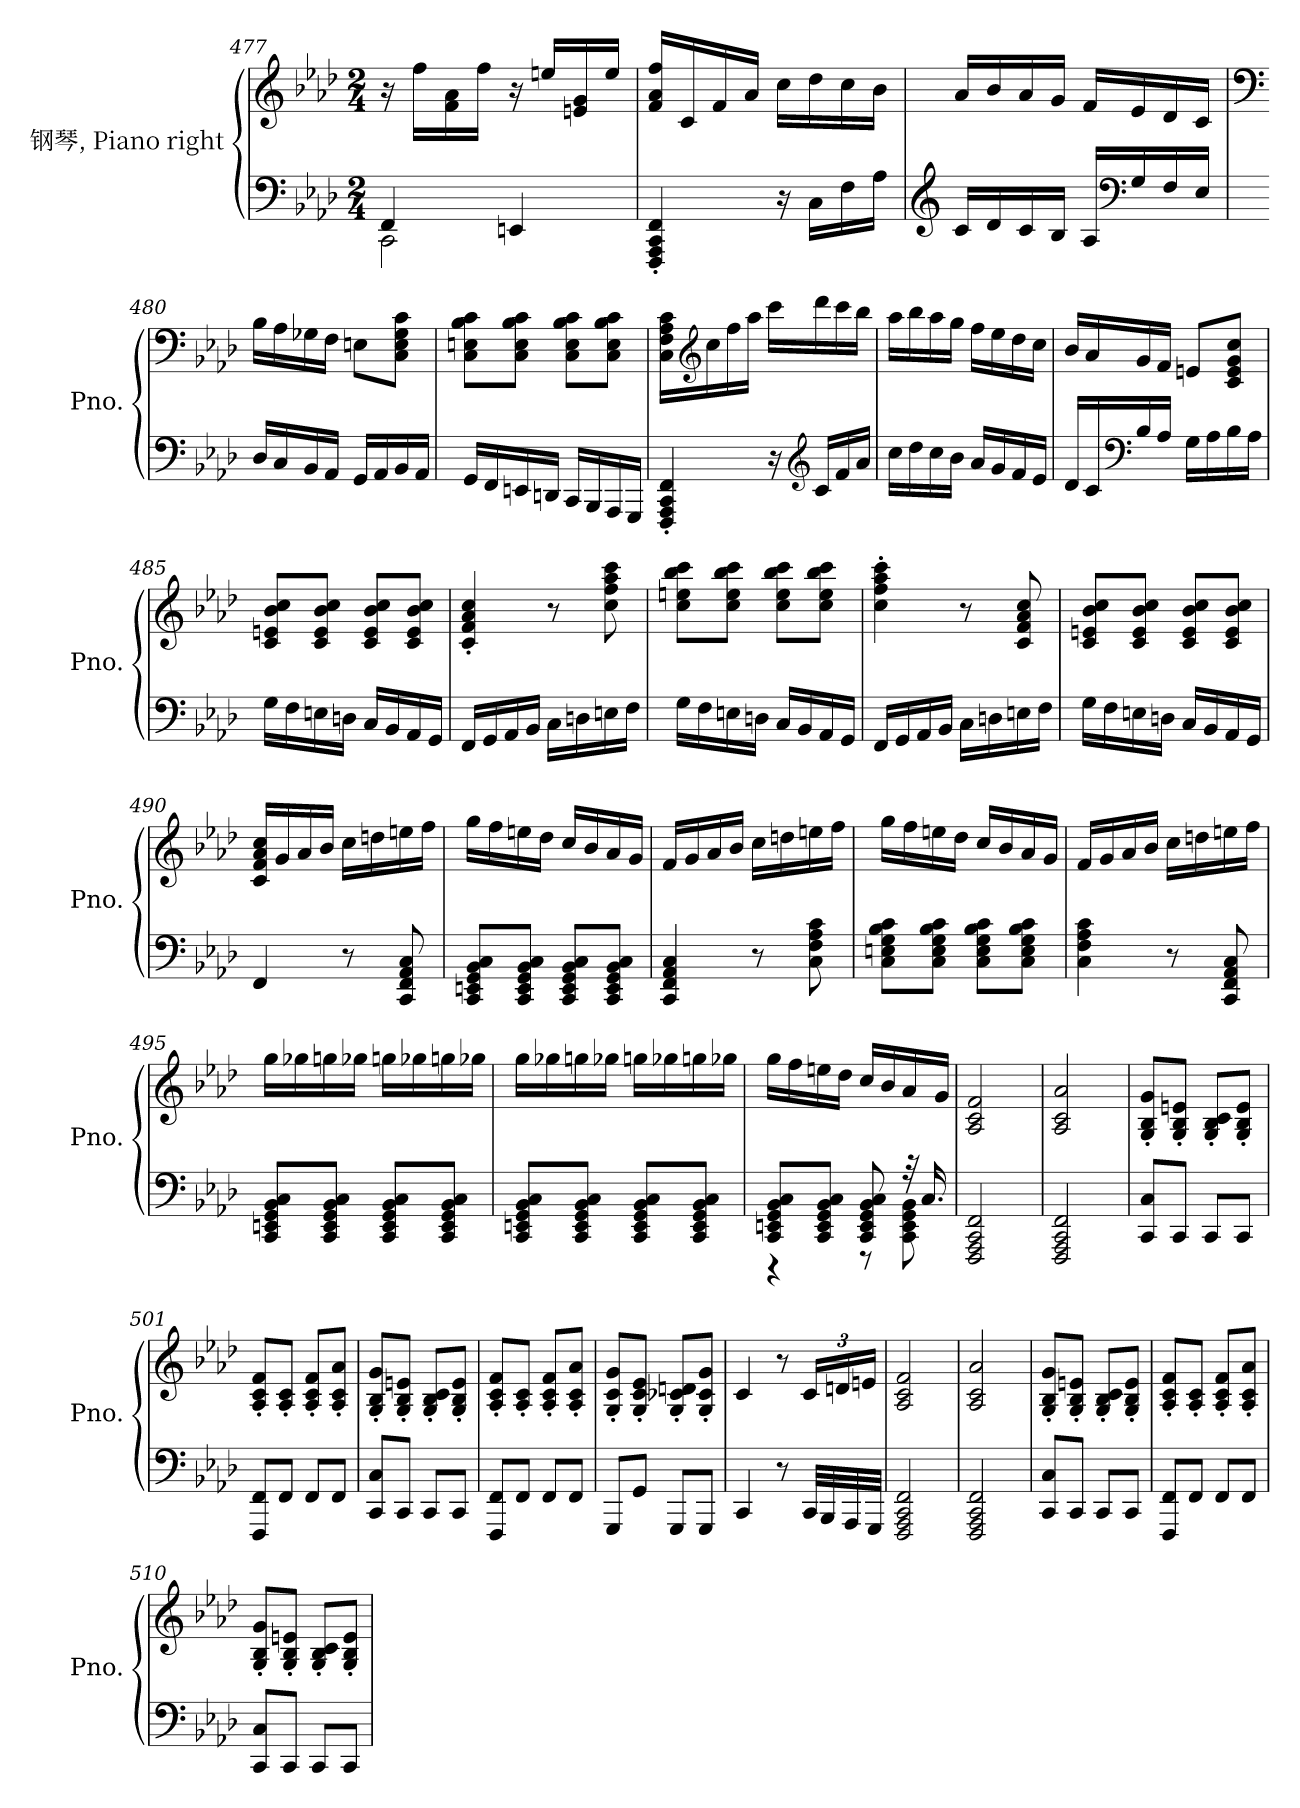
**kern	**kern
*part1	*part1
*staff2	*staff1
*I"钢琴, Piano right	*
*I'Pno.	*
*clefF4	*clefG2
*k[b-e-a-d-]	*k[b-e-a-d-]
*M2/4	*M2/4
=477	=477
*^	*
4FF/	2CC\	16r
.	.	16ff\LL
.	.	16f\ 16a-\
.	.	16ff\JJ
4EEn/	.	16r
.	.	16een/LL
.	.	16en/ 16g/
.	.	16ee/JJ
*v	*v	*
=478	=478
*	*MM142
4FFF/' 4AAA-/' 4CC/' 4FF/'	16f/ 16a-/ 16ff/LL
.	16c/
.	16f/
.	16a-/JJ
16r	16cc\LL
*	*MM145
16C\LL	16dd-\
*	*MM146
16F\	16cc\
16A-\JJ	16b-\JJ
!!LO:LB:g=z
=479	=479
*clefG2	*
16c/LL	16a-/LL
*	*MM146
16d-/	16b-/
16c/	16a-/
*	*MM145
16B-/JJ	16g/JJ
*	*MM144
16A-/LL	16f/LL
*clefF4	*
16G/	16e-/
16F/	16d-/
*	*MM143
16E-/JJ	16c/JJ
=480	=480
*	*clefF4
*	*MM142
16D-/LL	16B-\LL
16C/	16A-\
16BB-/	16G-X\
16AA-/JJ	16F\JJ
*	*MM137
16GG/LL	8En\L
16AA-/	.
16BB-/	8C\ 8E\ 8G-\ 8c\J
16AA-/JJ	.
=481	=481
16GG/LL	8C\ 8En\ 8B-\ 8c\L
16FF/	.
16EEn/	8C\ 8E\ 8B-\ 8c\J
16DDn/JJ	.
16CC/LL	8C\ 8E\ 8B-\ 8c\L
16BBB-/	.
16AAA-/	8C\ 8E\ 8B-\ 8c\J
16GGG/JJ	.
!!LO:LB:g=z
=482	=482
*	*MM142
4FFF/' 4AAA-/' 4CC/' 4FF/'	16C\ 16F\ 16A-\ 16c\LL
*	*clefG2
.	16cc\
.	16ff\
.	16aa-\JJ
16r	16ccc\LL
*clefG2	*
16c/LL	16ddd-\
16f/	16ccc\
*	*MM146
16a-/JJ	16bb-\JJ
=483	=483
16cc\LL	16aa-\LL
16dd-\	16bb-\
16cc\	16aa-\
16b-\JJ	16gg\JJ
16a-/LL	16ff\LL
16g/	16ee-\
16f/	16dd-\
16e-/JJ	16cc\JJ
=484	=484
16d-/LL	16b-/LL
16c/	16a-/
*clefF4	*
16B-/	16g/
*	*MM141
16A-/JJ	16f/JJ
*	*MM137
16G\LL	8en/L
16A-\	.
16B-\	8c/ 8e/ 8g/ 8cc/J
16A-\JJ	.
=485	=485
16G\LL	8c/ 8en/ 8b-/ 8cc/L
16F\	.
16En\	8c/ 8e/ 8b-/ 8cc/J
16Dn\JJ	.
16C/LL	8c/ 8e/ 8b-/ 8cc/L
16BB-/	.
16AA-/	8c/ 8e/ 8b-/ 8cc/J
16GG/JJ	.
!!LO:LB:g=z
=486	=486
*	*MM100
16FF/LL	4c/' 4f/' 4a-/' 4cc/'
16GG/	.
16AA-/	.
16BB-/JJ	.
*	*MM137
16C\LL	8r
16Dn\	.
16En\	8cc\ 8ff\ 8aa-\ 8ccc\
16F\JJ	.
=487	=487
16G\LL	8cc\ 8een\ 8bb-\ 8ccc\L
16F\	.
16En\	8cc\ 8ee\ 8bb-\ 8ccc\J
16Dn\JJ	.
16C/LL	8cc\ 8ee\ 8bb-\ 8ccc\L
16BB-/	.
16AA-/	8cc\ 8ee\ 8bb-\ 8ccc\J
16GG/JJ	.
=488	=488
*	*MM100
16FF/LL	4cc\' 4ff\' 4aa-\' 4ccc\'
16GG/	.
16AA-/	.
16BB-/JJ	.
*	*MM137
16C\LL	8r
16Dn\	.
16En\	8c/ 8f/ 8a-/ 8cc/
16F\JJ	.
=489	=489
16G\LL	8c/ 8en/ 8b-/ 8cc/L
16F\	.
16En\	8c/ 8e/ 8b-/ 8cc/J
16Dn\JJ	.
16C/LL	8c/ 8e/ 8b-/ 8cc/L
16BB-/	.
16AA-/	8c/ 8e/ 8b-/ 8cc/J
16GG/JJ	.
!!LO:LB:g=z
=490	=490
*	*MM100
4FF/	16c/ 16f/ 16a-/ 16cc/LL
.	16g/
.	16a-/
.	16b-/JJ
*	*MM138
8r	16cc\LL
.	16ddn\
8CC/ 8FF/ 8AA-/ 8C/	16een\
*	*MM141
.	16ff\JJ
=491	=491
*	*MM142
8CC/ 8EEn/ 8GG/ 8BB-/ 8C/L	16gg\LL
*	*MM141
.	16ff\
8CC/ 8EE/ 8GG/ 8BB-/ 8C/J	16een\
*	*MM140
.	16dd-\JJ
*	*MM139
8CC/ 8EE/ 8GG/ 8BB-/ 8C/L	16cc/LL
.	16b-/
*	*MM138
8CC/ 8EE/ 8GG/ 8BB-/ 8C/J	16a-/
.	16g/JJ
=492	=492
*	*MM100
4CC/ 4FF/ 4AA-/ 4C/	16f/LL
.	16g/
.	16a-/
.	16b-/JJ
8r	16cc\LL
*	*MM140
.	16ddn\
*	*MM141
8C\ 8F\ 8A-\ 8c\	16een\
.	16ff\JJ
=493	=493
*	*MM142
8C\ 8En\ 8G\ 8B-\ 8c\L	16gg\LL
.	16ff\
8C\ 8E\ 8G\ 8B-\ 8c\J	16een\
.	16dd-\JJ
8C\ 8E\ 8G\ 8B-\ 8c\L	16cc/LL
.	16b-/
8C\ 8E\ 8G\ 8B-\ 8c\J	16a-/
.	16g/JJ
!!LO:LB:g=z
=494	=494
*	*MM143
4C\ 4F\ 4A-\ 4c\	16f/LL
.	16g/
.	16a-/
.	16b-/JJ
*	*MM141
8r	16cc\LL
.	16ddn\
8CC/ 8FF/ 8AA-/ 8C/	16een\
.	16ff\JJ
=495	=495
8CC/ 8EEn/ 8GG/ 8BB-/ 8C/L	16gg\LL
.	16gg-X\
8CC/ 8EE/ 8GG/ 8BB-/ 8C/J	16ggn\
*	*MM144
.	16gg-X\JJ
8CC/ 8EE/ 8GG/ 8BB-/ 8C/L	16ggn\LL
.	16gg-X\
8CC/ 8EE/ 8GG/ 8BB-/ 8C/J	16ggn\
.	16gg-X\JJ
=496	=496
*	*MM145
8CC/ 8EEn/ 8GG/ 8BB-/ 8C/L	16gg\LL
.	16gg-X\
8CC/ 8EE/ 8GG/ 8BB-/ 8C/J	16ggn\
.	16gg-X\JJ
8CC/ 8EE/ 8GG/ 8BB-/ 8C/L	16ggn\LL
.	16gg-X\
8CC/ 8EE/ 8GG/ 8BB-/ 8C/J	16ggn\
.	16gg-X\JJ
!!LO:PB:g=z
=497	=497
*	*MM147
*^	*
8CC/ 8EEn/ 8GG/ 8BB-/ 8C/L	4r	16gg\LL
.	.	16ff\
*	*	*MM145
8CC/ 8EE/ 8GG/ 8BB-/ 8C/J	.	16een\
.	.	16dd-\JJ
8CC/ 8EE/ 8GG/ 8BB-/ 8C/	8r	16cc/LL
*	*	*MM142
.	.	16b-/
32r	8CC\ 8EE\ 8GG\ 8BB-\	16a-/
16.C/	.	.
.	.	16g/JJ
*v	*v	*
=498	=498
*	*MM175
2FFF/ 2AAA-/ 2CC/ 2FF/	2A-/ 2c/ 2f/
=499	=499
*	*MM180
2FFF/ 2AAA-/ 2CC/ 2FF/	2A-/ 2c/ 2a-/
=500	=500
*	*MM196
8CC/ 8C/L	8G/' 8B-/' 8g/'L
*	*MM201
8CC/J	8G/' 8B-/' 8en/'J
*	*MM200
8CC/L	8G/' 8B-/' 8c/'L
8CC/J	8G/' 8B-/' 8e/'J
=501	=501
*	*MM197
8FFF/ 8FF/L	8A-/' 8c/' 8f/'L
*	*MM203
8FF/J	8A-/' 8c/'J
*	*MM200
8FF/L	8A-/' 8c/' 8f/'L
8FF/J	8A-/' 8c/' 8a-/'J
=502	=502
8CC/ 8C/L	8G/' 8B-/' 8g/'L
*	*MM204
8CC/J	8G/' 8B-/' 8en/'J
*	*MM202
8CC/L	8G/' 8B-/' 8c/'L
8CC/J	8G/' 8B-/' 8e/'J
=503	=503
*	*MM201
8FFF/ 8FF/L	8A-/' 8c/' 8f/'L
*	*MM203
8FF/J	8A-/' 8c/'J
8FF/L	8A-/' 8c/' 8f/'L
8FF/J	8A-/' 8c/' 8a-/'J
!!LO:LB:g=z
=504	=504
*	*MM198
8GGG/L	8G/' 8c/' 8g/'L
8GG/J	8G/' 8c/' 8e-/'J
*	*MM193
8GGG/L	8G/' 8c-X/' 8dn/'L
8GGG/J	8G/' 8c-/' 8g/'J
=505	=505
4CC/	4c/
8r	8r
*	*Xbrackettup
32CC/LLL	24c/LL
32BBB-/	.
.	24dn/
32AAA-/	.
.	24en/JJ
32GGG/JJJ	.
=506	=506
*	*MM181
2FFF/ 2AAA-/ 2CC/ 2FF/	2A-/ 2c/ 2f/
=507	=507
*	*MM185
2FFF/ 2AAA-/ 2CC/ 2FF/	2A-/ 2c/ 2a-/
=508	=508
*	*MM195
8CC/ 8C/L	8G/' 8B-/' 8g/'L
*	*MM201
8CC/J	8G/' 8B-/' 8en/'J
*	*MM200
8CC/L	8G/' 8B-/' 8c/'L
8CC/J	8G/' 8B-/' 8e/'J
=509	=509
*	*MM199
8FFF/ 8FF/L	8A-/' 8c/' 8f/'L
*	*MM203
8FF/J	8A-/' 8c/'J
*	*MM201
8FF/L	8A-/' 8c/' 8f/'L
8FF/J	8A-/' 8c/' 8a-/'J
=510	=510
*	*MM203
8CC/ 8C/L	8G/' 8B-/' 8g/'L
*	*MM206
8CC/J	8G/' 8B-/' 8en/'J
*	*MM204
8CC/L	8G/' 8B-/' 8c/'L
8CC/J	8G/' 8B-/' 8e/'J
=	=
*-	*-
